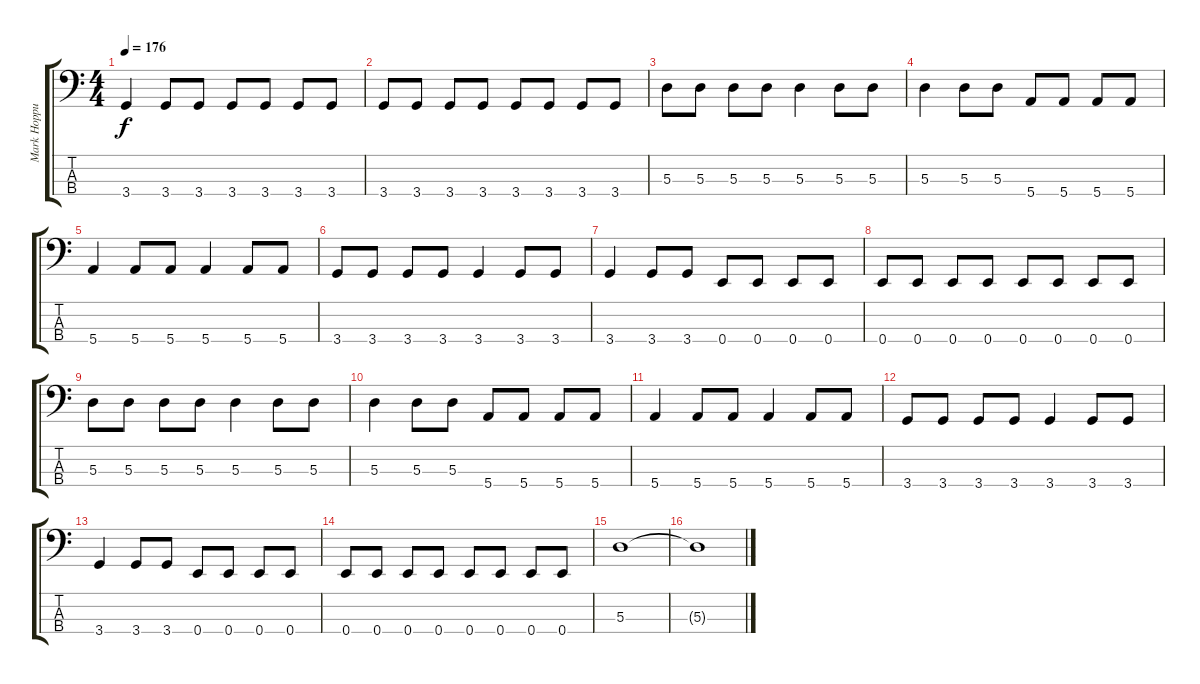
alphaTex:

\track ("Mark Hoppus - Bass" "Mark Hoppu") {instrument electricbasspick}
\staff {score tabs}
\tuning (G2 D2 A1 E1) {hide}
\ts (4 4)
\tempo 176
\clef f4
\ks c
3.4.4{dy f} 3.4.8 3.4.8 3.4.8 3.4.8 3.4.8 3.4.8 |
3.4.8 3.4.8 3.4.8 3.4.8 3.4.8 3.4.8 3.4.8 3.4.8 |
5.3.8 5.3.8 5.3.8 5.3.8 5.3.4 5.3.8 5.3.8 |
5.3.4 5.3.8 5.3.8 5.4.8 5.4.8 5.4.8 5.4.8 |
5.4.4 5.4.8 5.4.8 5.4.4 5.4.8 5.4.8 |
3.4.8 3.4.8 3.4.8 3.4.8 3.4.4 3.4.8 3.4.8 |
3.4.4 3.4.8 3.4.8 0.4.8 0.4.8 0.4.8 0.4.8 |
0.4.8 0.4.8 0.4.8 0.4.8 0.4.8 0.4.8 0.4.8 0.4.8 |
5.3.8 5.3.8 5.3.8 5.3.8 5.3.4 5.3.8 5.3.8 |
5.3.4 5.3.8 5.3.8 5.4.8 5.4.8 5.4.8 5.4.8 |
5.4.4 5.4.8 5.4.8 5.4.4 5.4.8 5.4.8 |
3.4.8 3.4.8 3.4.8 3.4.8 3.4.4 3.4.8 3.4.8 |
3.4.4 3.4.8 3.4.8 0.4.8 0.4.8 0.4.8 0.4.8 |
0.4.8 0.4.8 0.4.8 0.4.8 0.4.8 0.4.8 0.4.8 0.4.8 |
5.3.1 |
5.3{t}.1
